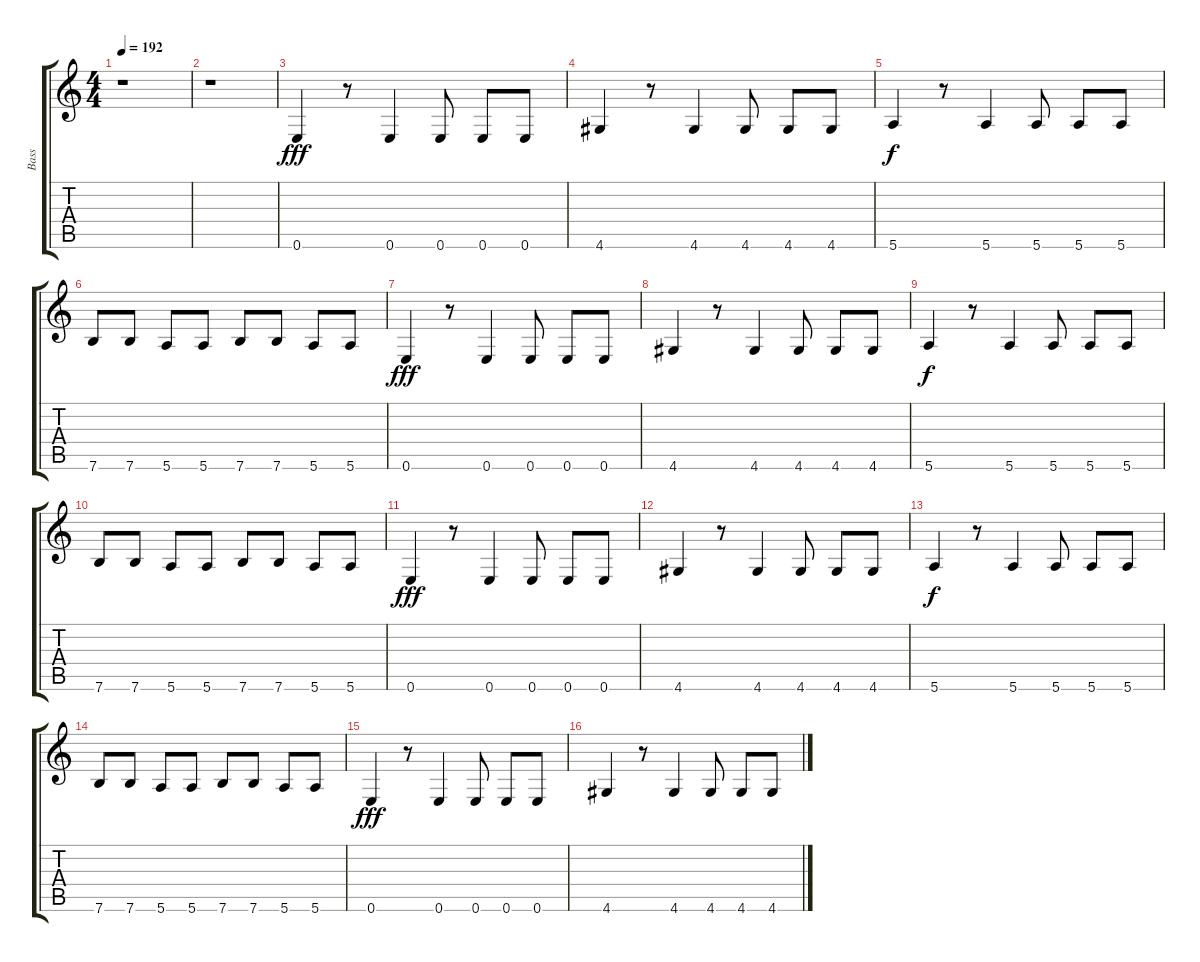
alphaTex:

\track ("Bass" "Bass") {instrument electricbasspick}
\staff {score tabs}
\tuning (E4 B3 G3 D3 A2 E2) {hide}
\ts (4 4)
\tempo 192
\clef g2
\ks c
r.1{dy fff instrument electricbasspick} |
r.1 |
0.6.4 r.8 0.6.4 0.6.8 0.6.8 0.6.8 |
4.6.4 r.8 4.6.4 4.6.8 4.6.8 4.6.8 |
5.6.4{dy f} r.8 5.6.4 5.6.8 5.6.8 5.6.8 |
7.6.8 7.6.8 5.6.8 5.6.8 7.6.8 7.6.8 5.6.8 5.6.8 |
0.6.4{dy fff} r.8 0.6.4 0.6.8 0.6.8 0.6.8 |
4.6.4 r.8 4.6.4 4.6.8 4.6.8 4.6.8 |
5.6.4{dy f} r.8 5.6.4 5.6.8 5.6.8 5.6.8 |
7.6.8 7.6.8 5.6.8 5.6.8 7.6.8 7.6.8 5.6.8 5.6.8 |
0.6.4{dy fff} r.8 0.6.4 0.6.8 0.6.8 0.6.8 |
4.6.4 r.8 4.6.4 4.6.8 4.6.8 4.6.8 |
5.6.4{dy f} r.8 5.6.4 5.6.8 5.6.8 5.6.8 |
7.6.8 7.6.8 5.6.8 5.6.8 7.6.8 7.6.8 5.6.8 5.6.8 |
0.6.4{dy fff} r.8 0.6.4 0.6.8 0.6.8 0.6.8 |
4.6.4 r.8 4.6.4 4.6.8 4.6.8 4.6.8
